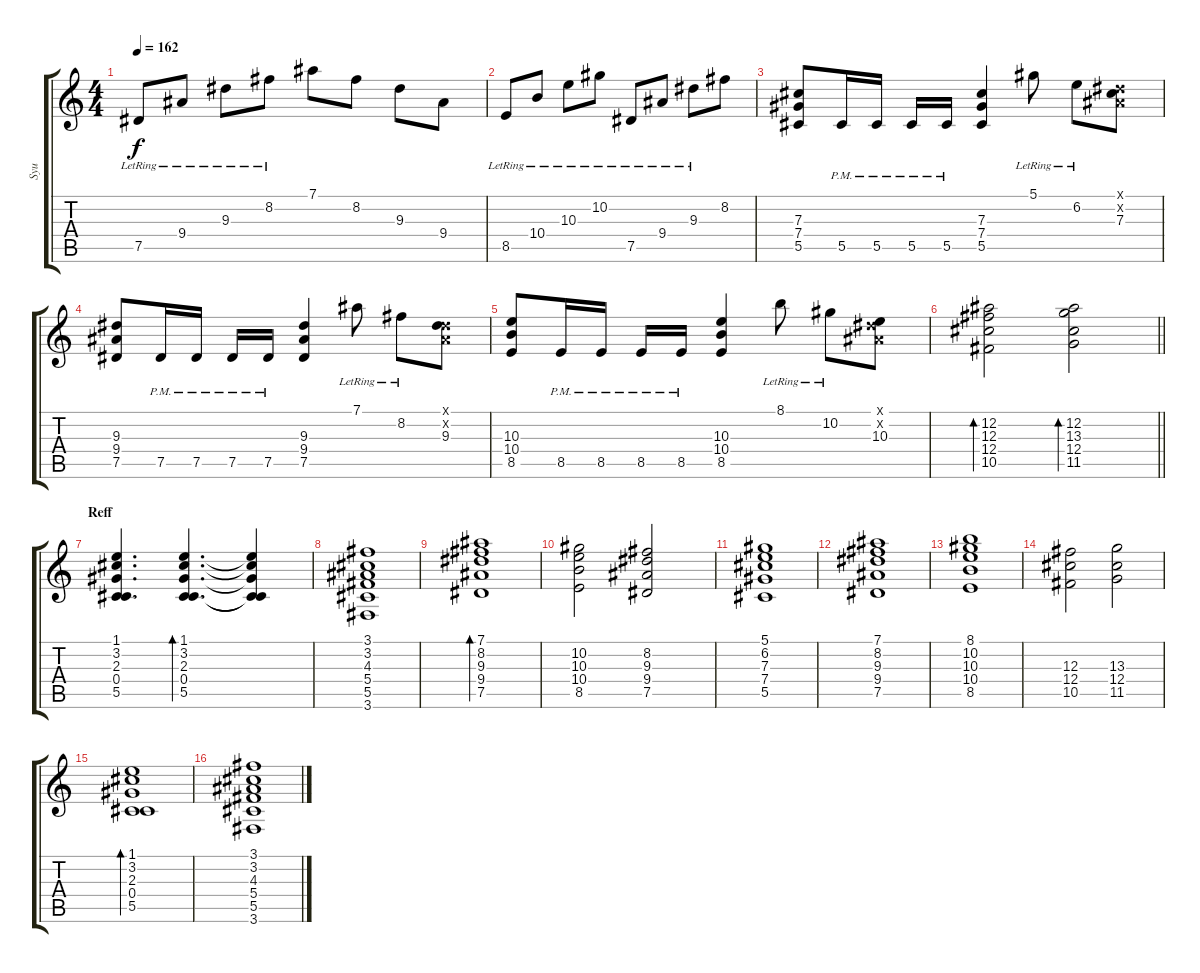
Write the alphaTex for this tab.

\track ("Syu" "Syu") {instrument overdrivenguitar}
\staff {score tabs}
\tuning (Eb4 Bb3 Gb3 Db3 Ab2 Eb2) {hide}
\ts (4 4)
\tempo 162
\clef g2
\ks c
7.5{lr}.8{dy f} 9.4{lr}.8 9.3{lr}.8 8.2{lr}.8 7.1.8 8.2.8 9.3.8 9.4.8 |
8.5{lr}.8 10.4{lr}.8 10.3{lr}.8 10.2{lr}.8 7.5{lr}.8 9.4{lr}.8 9.3{lr}.8 8.2.8 |
(7.3 7.4 5.5).8 5.5{pm}.16 5.5{pm}.16 5.5{pm}.16 5.5{pm}.16 (7.3 7.4 5.5).4 5.1{lr}.8 6.2{lr}.8 (0.1{x} 0.2{x} 7.3).8 |
(9.3 9.4 7.5).8 7.5{pm}.16 7.5{pm}.16 7.5{pm}.16 7.5{pm}.16 (9.3 9.4 7.5).4 7.1{lr}.8 8.2{lr}.8 (0.1{x} 0.2{x} 9.3).8 |
(10.3 10.4 8.5).8 8.5{pm}.16 8.5{pm}.16 8.5{pm}.16 8.5{pm}.16 (10.3 10.4 8.5).4 8.1{lr}.8 10.2{lr}.8 (0.1{x} 0.2{x} 10.3).8 |
\barLineRight lightlight
(12.2 12.3 12.4 10.5).2{bd 240} (12.2 13.3 12.4 11.5).2{bd 240} |
\section ("" "Reff")
(1.1 3.2 2.3 0.4 5.5).4{d} (1.1 3.2 2.3 0.4 5.5).4{d bd 120} (1.1{t} 3.2{t} 2.3{t} 0.4{t} 5.5{t}).4 |
(3.1 3.2 4.3 5.4 5.5 3.6).1 |
(7.1 8.2 9.3 9.4 7.5).1{bd 480} |
(10.2 10.3 10.4 8.5).2 (8.2 9.3 9.4 7.5).2 |
(5.1 6.2 7.3 7.4 5.5).1 |
(7.1 8.2 9.3 9.4 7.5).1 |
(8.1 10.2 10.3 10.4 8.5).1 |
(12.3 12.4 10.5).2 (13.3 12.4 11.5).2 |
(1.1 3.2 2.3 0.4 5.5).1{bd 120} |
(3.1 3.2 4.3 5.4 5.5 3.6).1
